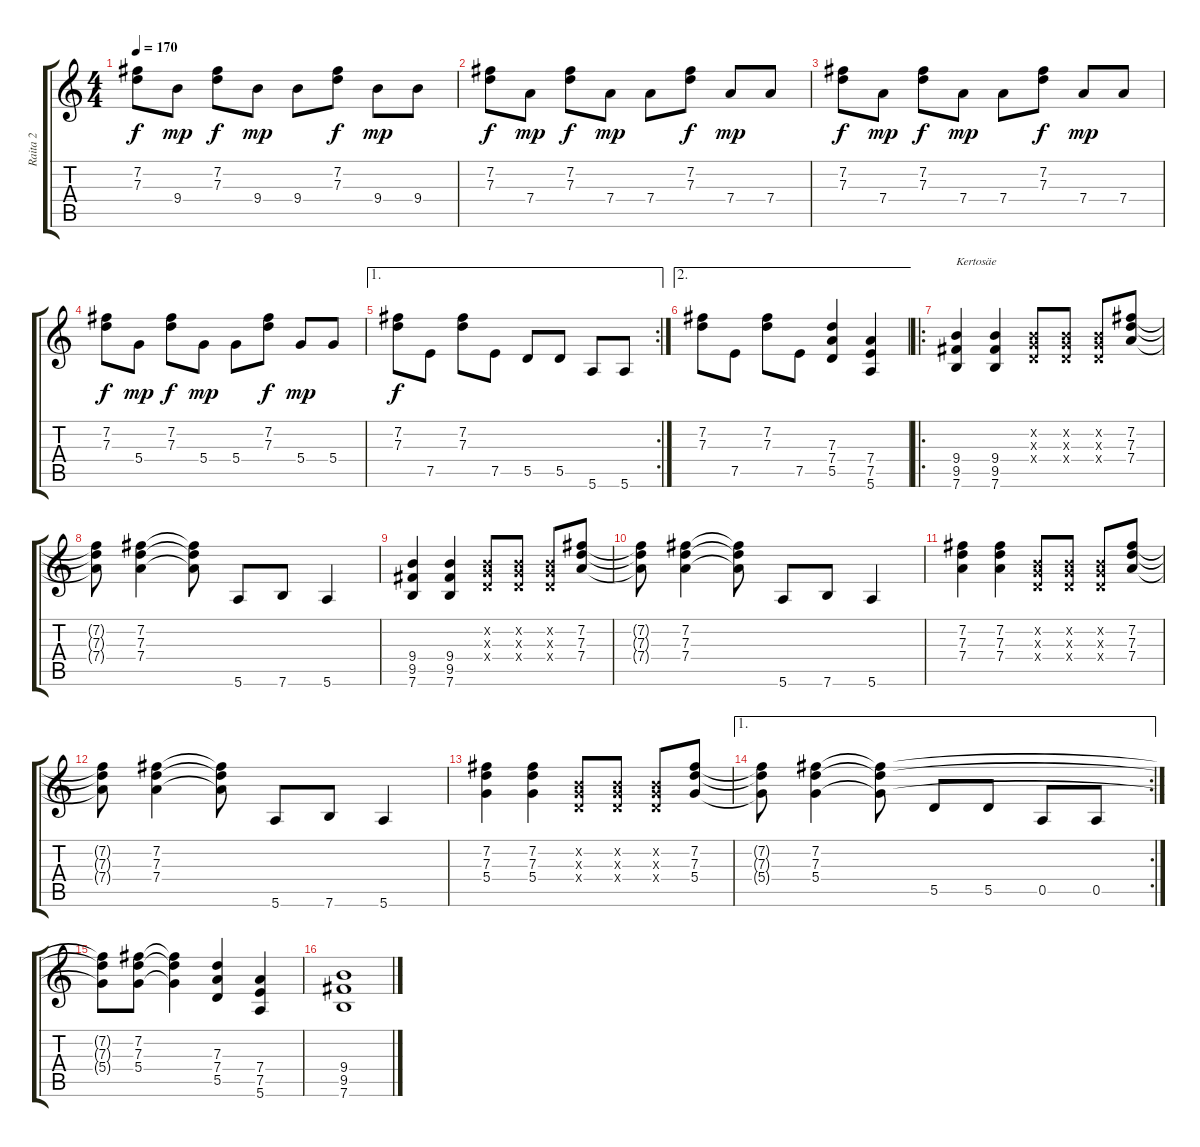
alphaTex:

\track ("Raita 2" "Raita 2") {instrument distortionguitar}
\staff {score tabs}
\tuning (E4 B3 G3 D3 A2 E2) {hide}
\ts (4 4)
\tempo 170
\clef g2
\ks c
(7.2 7.3).8{dy f} 9.4.8{dy mp} (7.2 7.3).8{dy f} 9.4.8{dy mp} 9.4.8 (7.2 7.3).8{dy f} 9.4.8{dy mp} 9.4.8 |
(7.2 7.3).8{dy f} 7.4.8{dy mp} (7.2 7.3).8{dy f} 7.4.8{dy mp} 7.4.8 (7.2 7.3).8{dy f} 7.4.8{dy mp} 7.4.8 |
(7.2 7.3).8{dy f} 7.4.8{dy mp} (7.2 7.3).8{dy f} 7.4.8{dy mp} 7.4.8 (7.2 7.3).8{dy f} 7.4.8{dy mp} 7.4.8 |
(7.2 7.3).8{dy f} 5.4.8{dy mp} (7.2 7.3).8{dy f} 5.4.8{dy mp} 5.4.8 (7.2 7.3).8{dy f} 5.4.8{dy mp} 5.4.8 |
\ae 1
\rc 2
(7.2 7.3).8{dy f} 7.5.8 (7.2 7.3).8 7.5.8 5.5.8 5.5.8 5.6.8 5.6.8 |
\ae 2
(7.2 7.3).8 7.5.8 (7.2 7.3).8 7.5.8 (7.3 7.4 5.5).4 (7.4 7.5 5.6).4 |
\ro
(9.4 9.5 7.6).4{txt "Kertosäe" volume 16} (9.4 9.5 7.6).4 (0.2{x} 0.3{x} 0.4{x}).8 (0.2{x} 0.3{x} 0.4{x}).8 (0.2{x} 0.3{x} 0.4{x}).8 (7.2 7.3 7.4).8 |
(7.2{t} 7.3{t} 7.4{t}).8 (7.2 7.3 7.4).4 (7.2{t} 7.3{t} 7.4{t}).8 5.6.8 7.6.8 5.6.4 |
(9.4 9.5 7.6).4 (9.4 9.5 7.6).4 (0.2{x} 0.3{x} 0.4{x}).8 (0.2{x} 0.3{x} 0.4{x}).8 (0.2{x} 0.3{x} 0.4{x}).8 (7.2 7.3 7.4).8 |
(7.2{t} 7.3{t} 7.4{t}).8 (7.2 7.3 7.4).4 (7.2{t} 7.3{t} 7.4{t}).8 5.6.8 7.6.8 5.6.4 |
(7.2 7.3 7.4).4 (7.2 7.3 7.4).4 (0.2{x} 0.3{x} 0.4{x}).8 (0.2{x} 0.3{x} 0.4{x}).8 (0.2{x} 0.3{x} 0.4{x}).8 (7.2 7.3 7.4).8 |
(7.2{t} 7.3{t} 7.4{t}).8 (7.2 7.3 7.4).4 (7.2{t} 7.3{t} 7.4{t}).8 5.6.8 7.6.8 5.6.4 |
(7.2 7.3 5.4).4 (7.2 7.3 5.4).4 (0.2{x} 0.3{x} 0.4{x}).8 (0.2{x} 0.3{x} 0.4{x}).8 (0.2{x} 0.3{x} 0.4{x}).8 (7.2 7.3 5.4).8 |
\ae 1
\rc 2
(7.2{t} 7.3{t} 5.4{t}).8 (7.2 7.3 5.4).4 (7.2{t} 7.3{t} 5.4{t}).8 5.5.8 5.5.8 0.5.8 0.5.8 |
(7.2{t} 7.3{t} 5.4{t}).8 (7.2 7.3 5.4).8 (7.2{t} 7.3{t} 5.4{t}).4 (7.3 7.4 5.5).4 (7.4 7.5 5.6).4 |
(9.4 9.5 7.6).1
